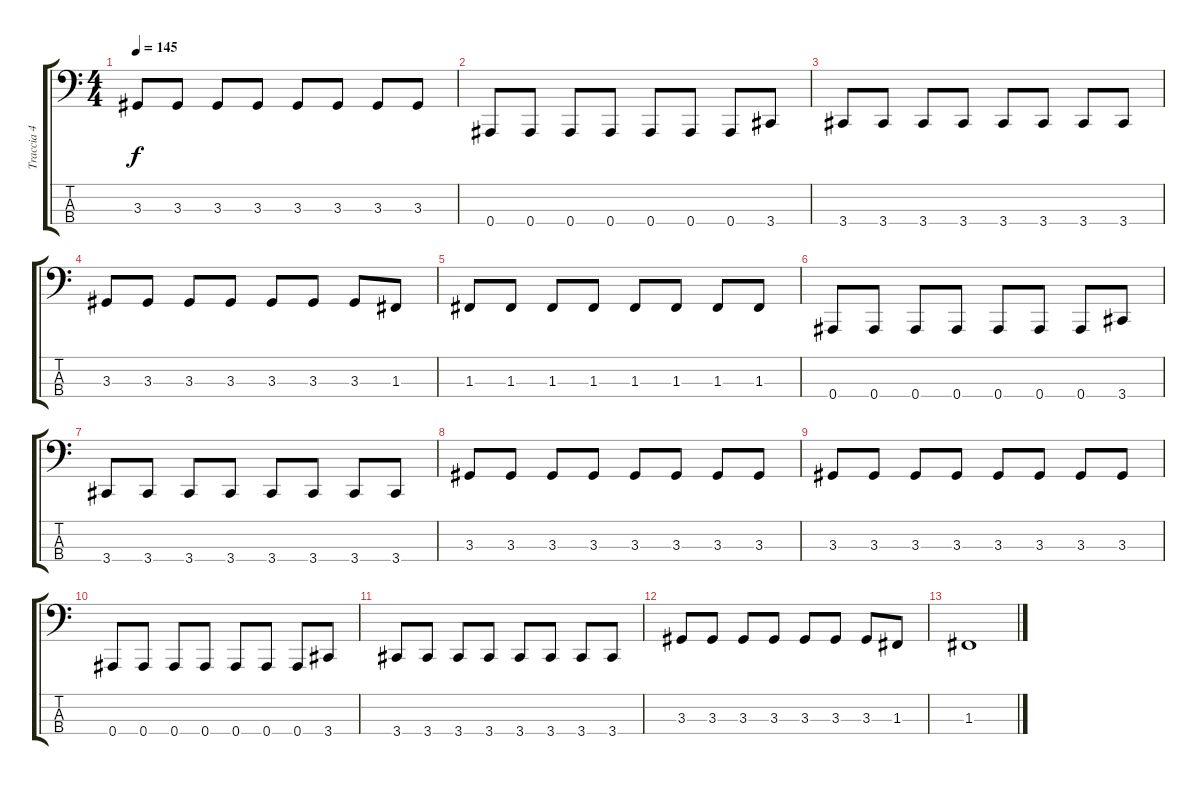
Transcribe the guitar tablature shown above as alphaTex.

\track ("Traccia 4" "Traccia 4") {instrument electricbassfinger}
\staff {score tabs}
\tuning (Eb2 Bb1 F1 Bb0) {hide}
\ts (4 4)
\tempo 145
\clef f4
\ks c
3.3.8{dy f} 3.3.8 3.3.8 3.3.8 3.3.8 3.3.8 3.3.8 3.3.8 |
0.4.8 0.4.8 0.4.8 0.4.8 0.4.8 0.4.8 0.4.8 3.4.8 |
3.4.8 3.4.8 3.4.8 3.4.8 3.4.8 3.4.8 3.4.8 3.4.8 |
3.3.8 3.3.8 3.3.8 3.3.8 3.3.8 3.3.8 3.3.8 1.3.8 |
1.3.8 1.3.8 1.3.8 1.3.8 1.3.8 1.3.8 1.3.8 1.3.8 |
0.4.8 0.4.8 0.4.8 0.4.8 0.4.8 0.4.8 0.4.8 3.4.8 |
3.4.8 3.4.8 3.4.8 3.4.8 3.4.8 3.4.8 3.4.8 3.4.8 |
3.3.8 3.3.8 3.3.8 3.3.8 3.3.8 3.3.8 3.3.8 3.3.8 |
3.3.8 3.3.8 3.3.8 3.3.8 3.3.8 3.3.8 3.3.8 3.3.8 |
0.4.8 0.4.8 0.4.8 0.4.8 0.4.8 0.4.8 0.4.8 3.4.8 |
3.4.8 3.4.8 3.4.8 3.4.8 3.4.8 3.4.8 3.4.8 3.4.8 |
3.3.8 3.3.8 3.3.8 3.3.8 3.3.8 3.3.8 3.3.8 1.3.8 |
1.3.1
